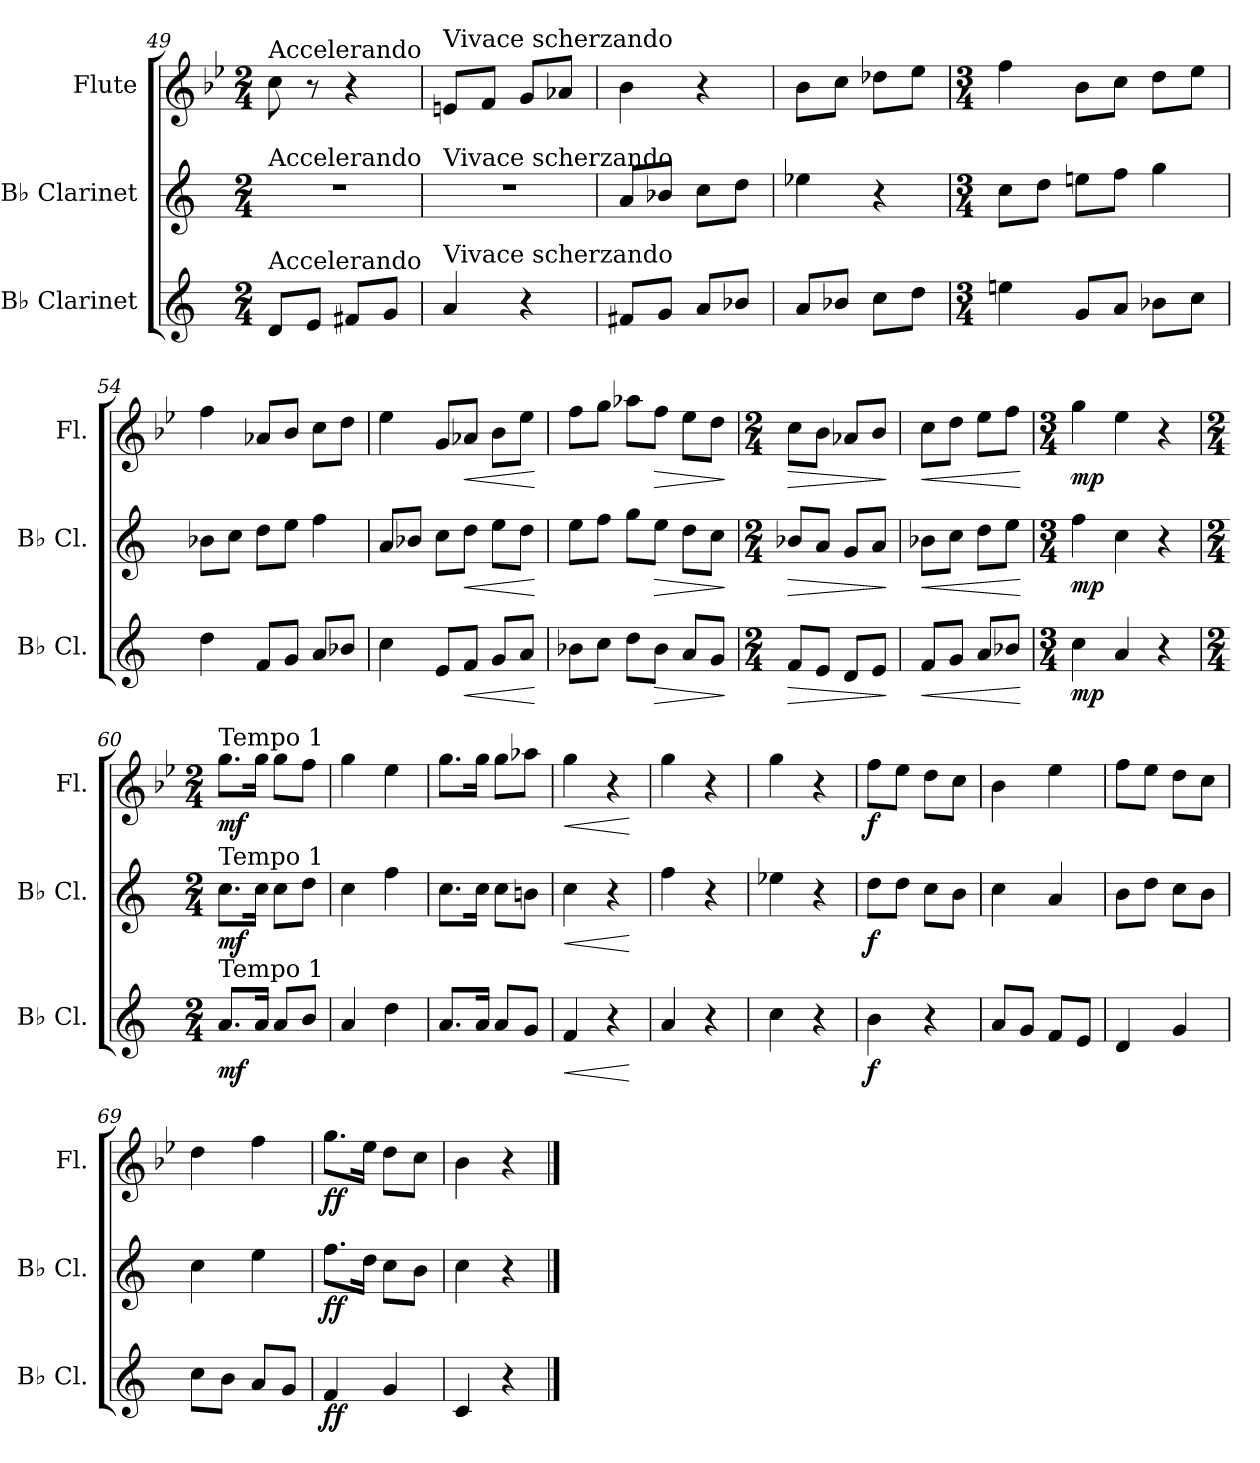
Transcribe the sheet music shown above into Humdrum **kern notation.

**kern	**dynam	**kern	**dynam	**kern	**dynam
*part3	*part3	*part2	*part2	*part1	*part1
*staff3	*staff3	*staff2	*staff2	*staff1	*staff1
*I"B♭ Clarinet	*	*I"B♭ Clarinet	*	*I"Flute	*
*I'B♭ Cl.	*	*I'B♭ Cl.	*	*I'Fl.	*
*clefG2	*	*clefG2	*	*clefG2	*
*ITrd1c2	*	*ITrd1c2	*	*	*
*k[b-e-]	*	*k[b-e-]	*	*k[b-e-]	*
*M2/4	*	*M2/4	*	*M2/4	*
=49	=49	=49	=49	=49	=49
!	!	!	!	!LO:TX:a:t=Accelerando	!
!	!	!LO:TX:a:t=Accelerando	!	!	!
!LO:TX:a:t=Accelerando	!	!	!	!	!
8c/L	.	2r	.	8cc\	.
8d/J	.	.	.	8r	.
8en/L	.	.	.	4r	.
8f/J	.	.	.	.	.
!!LO:LB:g=z
=50	=50	=50	=50	=50	=50
*	*	*	*	*MM136	*
!	!	!	!	!LO:TX:a:t=Vivace scherzando	!
!	!	!LO:TX:a:t=Vivace scherzando	!	!	!
!LO:TX:a:t=Vivace scherzando	!	!	!	!	!
4g/	.	2r	.	8en/L	.
.	.	.	.	8f/J	.
4r	.	.	.	8g/L	.
.	.	.	.	8a-X/J	.
=51	=51	=51	=51	=51	=51
8en/L	.	8g/L	.	4b-\	.
8f/J	.	8a-X/J	.	.	.
8g/L	.	8b-\L	.	4r	.
8a-X/J	.	8cc\J	.	.	.
=52	=52	=52	=52	=52	=52
8g/L	.	4dd-X\	.	8b-\L	.
8a-X/J	.	.	.	8cc\J	.
8b-\L	.	4r	.	8dd-X\L	.
8cc\J	.	.	.	8ee-\J	.
=53	=53	=53	=53	=53	=53
*M3/4	*	*M3/4	*	*M3/4	*
4ddn\	.	8b-\L	.	4ff\	.
.	.	8cc\J	.	.	.
8f/L	.	8ddn\L	.	8b-\L	.
8g/J	.	8ee-\J	.	8cc\J	.
8a-X\L	.	4ff\	.	8dd\L	.
8b-\J	.	.	.	8ee-\J	.
=54	=54	=54	=54	=54	=54
4cc\	.	8a-X\L	.	4ff\	.
.	.	8b-\J	.	.	.
8e-/L	.	8cc\L	.	8a-X/L	.
8f/J	.	8dd\J	.	8b-/J	.
8g/L	.	4ee-\	.	8cc\L	.
8a-X/J	.	.	.	8dd\J	.
!!LO:LB:g=z
=55	=55	=55	=55	=55	=55
4b-\	.	8g/L	.	4ee-\	.
.	.	8a-X/J	.	.	.
8d/L	.	8b-\L	.	8g/L	.
!	!LO:HP:b	!	!LO:HP:b	!	!LO:HP:b
8e-/J	<	8cc\J	<	8a-X/J	<
8f/L	.	8dd\L	.	8b-\L	.
8g/J	.	8cc\J	.	8ee-\J	.
.	[	.	[	.	[
=56	=56	=56	=56	=56	=56
8a-X\L	.	8dd\L	.	8ff\L	.
8b-\J	.	8ee-\J	.	8gg\J	.
8cc\L	.	8ff\L	.	8aa-X\L	.
!	!LO:HP:b	!	!LO:HP:b	!	!LO:HP:b
8a-\J	>	8dd\J	>	8ff\J	>
8g/L	.	8cc\L	.	8ee-\L	.
8f/J	.	8b-\J	.	8dd\J	.
.	]	.	]	.	]
=57	=57	=57	=57	=57	=57
*M2/4	*	*M2/4	*	*M2/4	*
!	!LO:HP:b	!	!LO:HP:b	!	!LO:HP:b
8e-/L	>	8a-X/L	>	8cc\L	>
8d/J	.	8g/J	.	8b-\J	.
8c/L	.	8f/L	.	8a-X/L	.
8d/J	.	8g/J	.	8b-/J	.
.	]	.	]	.	]
=58	=58	=58	=58	=58	=58
!	!LO:HP:b	!	!LO:HP:b	!	!LO:HP:b
8e-/L	<	8a-X\L	<	8cc\L	<
8f/J	.	8b-\J	.	8dd\J	.
8g/L	.	8cc\L	.	8ee-\L	.
8a-X/J	.	8dd\J	.	8ff\J	.
.	[	.	[	.	[
=59	=59	=59	=59	=59	=59
*M3/4	*	*M3/4	*	*M3/4	*
!	!LO:DY:b	!	!LO:DY:b	!	!LO:DY:b
4b-\	mp	4ee-\	mp	4gg\	mp
4g/	.	4b-\	.	4ee-\	.
4r	.	4r	.	4r	.
=60	=60	=60	=60	=60	=60
*M2/4	*	*M2/4	*	*M2/4	*
!	!	!	!	!LO:TX:a:t=Tempo 1	!
!	!	!LO:TX:a:t=Tempo 1	!	!	!
!LO:TX:a:t=Tempo 1	!	!	!	!	!
!	!LO:DY:b	!	!LO:DY:b	!	!LO:DY:b
8.g/L	mf	8.b-\L	mf	8.gg\L	mf
16g/Jk	.	16b-\Jk	.	16gg\Jk	.
8g/L	.	8b-\L	.	8gg\L	.
8a/J	.	8cc\J	.	8ff\J	.
!!LO:PB:g=z
=61	=61	=61	=61	=61	=61
4g/	.	4b-\	.	4gg\	.
4cc\	.	4ee-\	.	4ee-\	.
=62	=62	=62	=62	=62	=62
8.g/L	.	8.b-\L	.	8.gg\L	.
16g/Jk	.	16b-\Jk	.	16gg\Jk	.
8g/L	.	8b-\L	.	8gg\L	.
8f/J	.	8an\J	.	8aa-X\J	.
=63	=63	=63	=63	=63	=63
!	!LO:HP:b	!	!LO:HP:b	!	!LO:HP:b
4e-/	<	4b-\	<	4gg\	<
4r	.	4r	.	4r	.
.	[	.	[	.	[
=64	=64	=64	=64	=64	=64
4g/	.	4ee-\	.	4gg\	.
4r	.	4r	.	4r	.
=65	=65	=65	=65	=65	=65
4b-\	.	4dd-X\	.	4gg\	.
4r	.	4r	.	4r	.
=66	=66	=66	=66	=66	=66
!	!LO:DY:b	!	!LO:DY:b	!	!LO:DY:b
4a\	f	8cc\L	f	8ff\L	f
.	.	8cc\J	.	8ee-\J	.
4r	.	8b-\L	.	8dd\L	.
.	.	8a\J	.	8cc\J	.
=67	=67	=67	=67	=67	=67
8g/L	.	4b-\	.	4b-\	.
8f/J	.	.	.	.	.
8e-/L	.	4g/	.	4ee-\	.
8d/J	.	.	.	.	.
=68	=68	=68	=68	=68	=68
4c/	.	8a\L	.	8ff\L	.
.	.	8cc\J	.	8ee-\J	.
4f/	.	8b-\L	.	8dd\L	.
.	.	8a\J	.	8cc\J	.
=69	=69	=69	=69	=69	=69
8b-\L	.	4b-\	.	4dd\	.
8a\J	.	.	.	.	.
8g/L	.	4dd\	.	4ff\	.
8f/J	.	.	.	.	.
!!LO:LB:g=z
=70	=70	=70	=70	=70	=70
!	!LO:DY:b	!	!LO:DY:b	!	!LO:DY:b
4e-/	ff	8.ee-\L	ff	8.gg\L	ff
.	.	16cc\Jk	.	16ee-\Jk	.
4f/	.	8b-\L	.	8dd\L	.
.	.	8a\J	.	8cc\J	.
=71	=71	=71	=71	=71	=71
4B-/	.	4b-\	.	4b-\	.
4r	.	4r	.	4r	.
==	==	==	==	==	==
*-	*-	*-	*-	*-	*-
